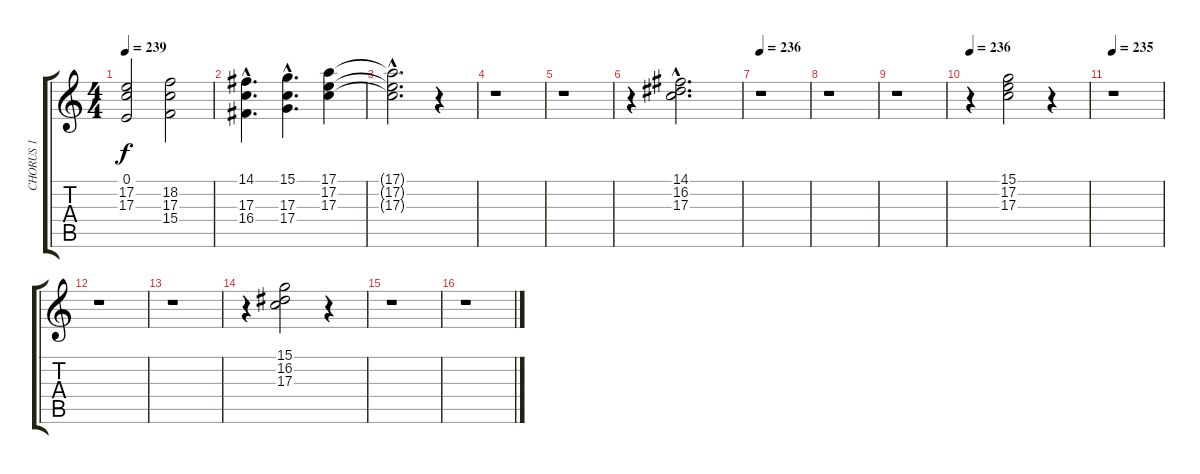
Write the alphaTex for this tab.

\track ("CHORUS 1" "CHORUS 1") {instrument voiceoohs}
\staff {score tabs}
\tuning (E4 B3 G3 D3 A2 E2) {hide}
\ts (4 4)
\tempo 239
\clef g2
\ks c
(0.1 17.2 17.3).2{dy f balance 2} (18.2 17.3 15.4).2{balance 4} |
(14.1{hac} 17.3{hac} 16.4{hac}).4{d balance 6} (15.1{hac} 17.3{hac} 17.4{hac}).4{d balance 7} (17.1 17.2 17.3).4{balance 9} |
(17.1{hac t} 17.2{hac t} 17.3{hac t}).2{d} r.4 |
r.1 |
r.1 |
r.4 (14.1{hac} 16.2{hac} 17.3{hac}).2{d balance 13} |
\tempo 236
r.1 |
r.1 |
r.1 |
\tempo 236
r.4 (15.1 17.2 17.3).2 r.4 |
\tempo 235
r.1 |
r.1 |
r.1 |
r.4 (15.1 16.2 17.3).2{balance 16} r.4 |
r.1 |
r.1
